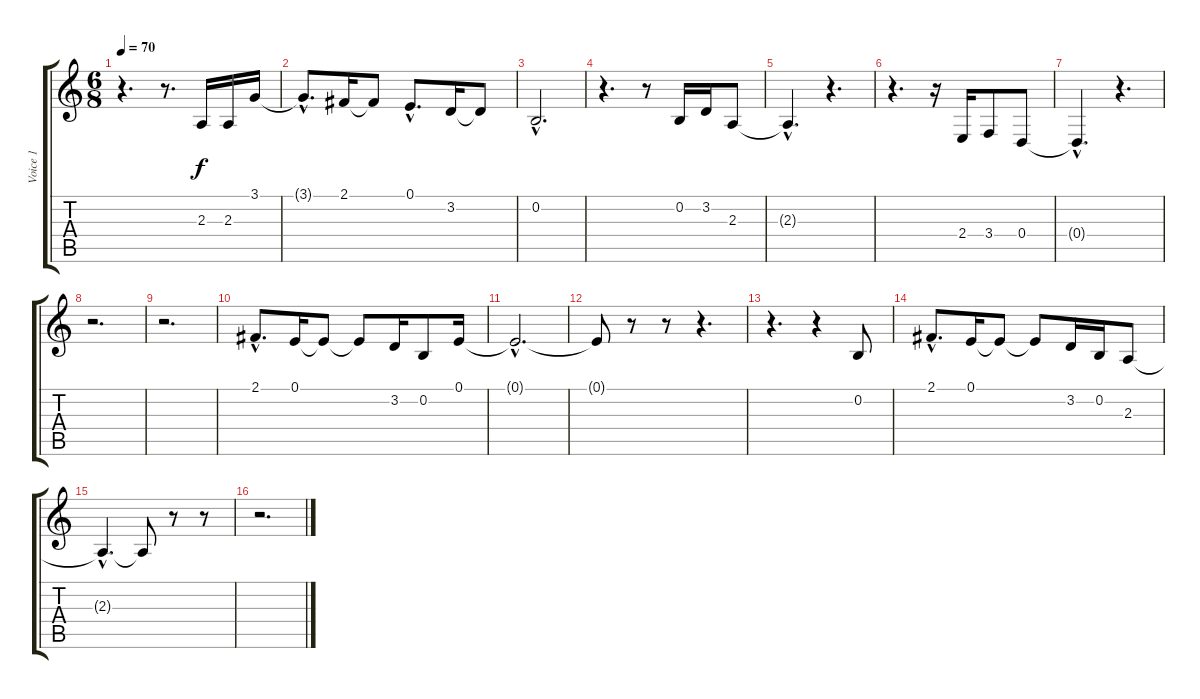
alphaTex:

\track ("Voice 1" "Voice 1") {instrument synthvoice}
\staff {score tabs}
\tuning (E4 B3 G3 D3 A2 E2) {hide}
\ts (6 8)
\tempo 70
\clef g2
\ks c
r.4{d dy f} r.8{d} 2.3.16 2.3.16 3.1.16 |
3.1{hac t}.8{d} 2.1.16 2.1{t}.8 0.1{hac}.8{d} 3.2.16 3.2{t}.8 |
0.2{hac}.2{d} |
r.4{d} r.8 0.2.16 3.2.16 2.3.8 |
2.3{hac t}.4{d} r.4{d} |
r.4{d} r.16 2.4.16 3.4.8 0.4.8 |
0.4{hac t}.4{d} r.4{d} |
r.2{d} |
r.2{d} |
2.1{hac}.8{d} 0.1.16 0.1{t}.8 0.1{t}.8 3.2.16 0.2.8 0.1.16 |
0.1{hac t}.2{d} |
0.1{t}.8 r.8 r.8 r.4{d} |
r.4{d} r.4 0.2.8 |
2.1{hac}.8{d} 0.1.16 0.1{t}.8 0.1{t}.8 3.2.16 0.2.16 2.3.8 |
2.3{hac t}.4{d} 2.3{t}.8 r.8 r.8 |
r.2{d}
